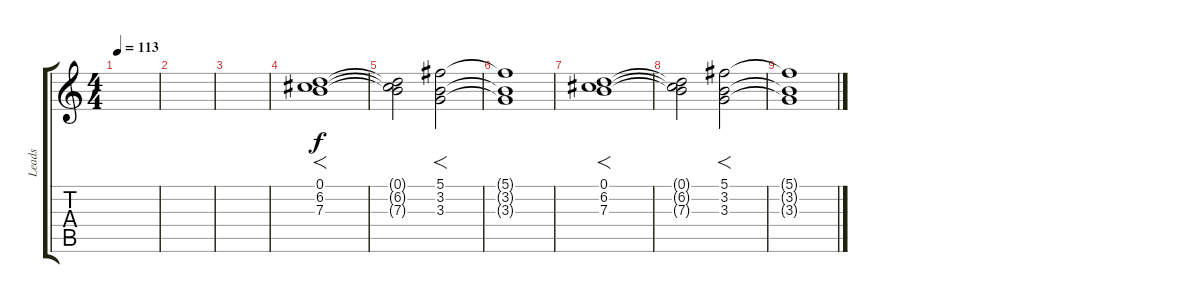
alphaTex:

\track ("Leads" "Leads") {instrument overdrivenguitar}
\staff {score tabs}
\tuning (Db4 Ab3 E3 B2 Gb2 B1) {hide}
\ts (4 4)
\tempo 113
\clef g2
\ks c
|
|
|
(0.1 6.2 7.3).1{f} |
(0.1{t} 6.2{t} 7.3{t}).2 (5.1 3.2 3.3).2{f} |
(5.1{t} 3.2{t} 3.3{t}).1 |
(0.1 6.2 7.3).1{f} |
(0.1{t} 6.2{t} 7.3{t}).2 (5.1 3.2 3.3).2{f} |
(5.1{t} 3.2{t} 3.3{t}).1
